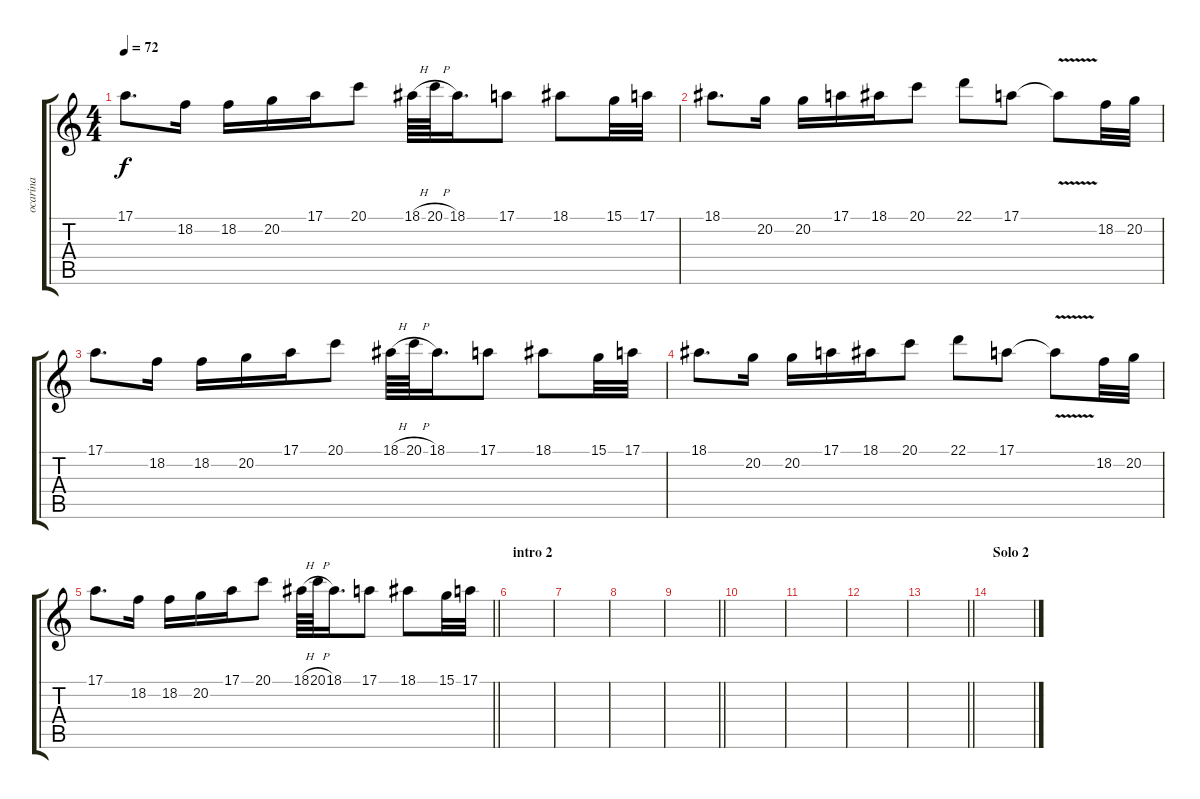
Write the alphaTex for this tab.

\track ("ocarina" "ocarina") {instrument ocarina}
\staff {score tabs}
\tuning (E4 B3 G3 D3 A2 E2) {hide}
\ts (4 4)
\tempo 72
\clef g2
\ks c
17.1.8{d dy f} 18.2.16 18.2.16 20.2.16 17.1.16 20.1.8 18.1{h}.64 20.1{h}.64 18.1.16{d} 17.1.8 18.1.8 15.1.32 17.1.32 |
18.1.8{d} 20.2.16 20.2.16 17.1.16 18.1.16 20.1.8 22.1.8 17.1.8 17.1{v t}.8 18.2.32 20.2.32 |
17.1.8{d} 18.2.16 18.2.16 20.2.16 17.1.16 20.1.8 18.1{h}.64 20.1{h}.64 18.1.16{d} 17.1.8 18.1.8 15.1.32 17.1.32 |
18.1.8{d} 20.2.16 20.2.16 17.1.16 18.1.16 20.1.8 22.1.8 17.1.8 17.1{v t}.8 18.2.32 20.2.32 |
\barLineRight lightlight
17.1.8{d} 18.2.16 18.2.16 20.2.16 17.1.16 20.1.8 18.1{h}.64 20.1{h}.64 18.1.16{d} 17.1.8 18.1.8 15.1.32 17.1.32 |
\section ("" "intro 2")
|
|
|
\barLineRight lightlight
|
\section ("" "")
|
|
|
\barLineRight lightlight
|
\section ("" "Solo 2")
